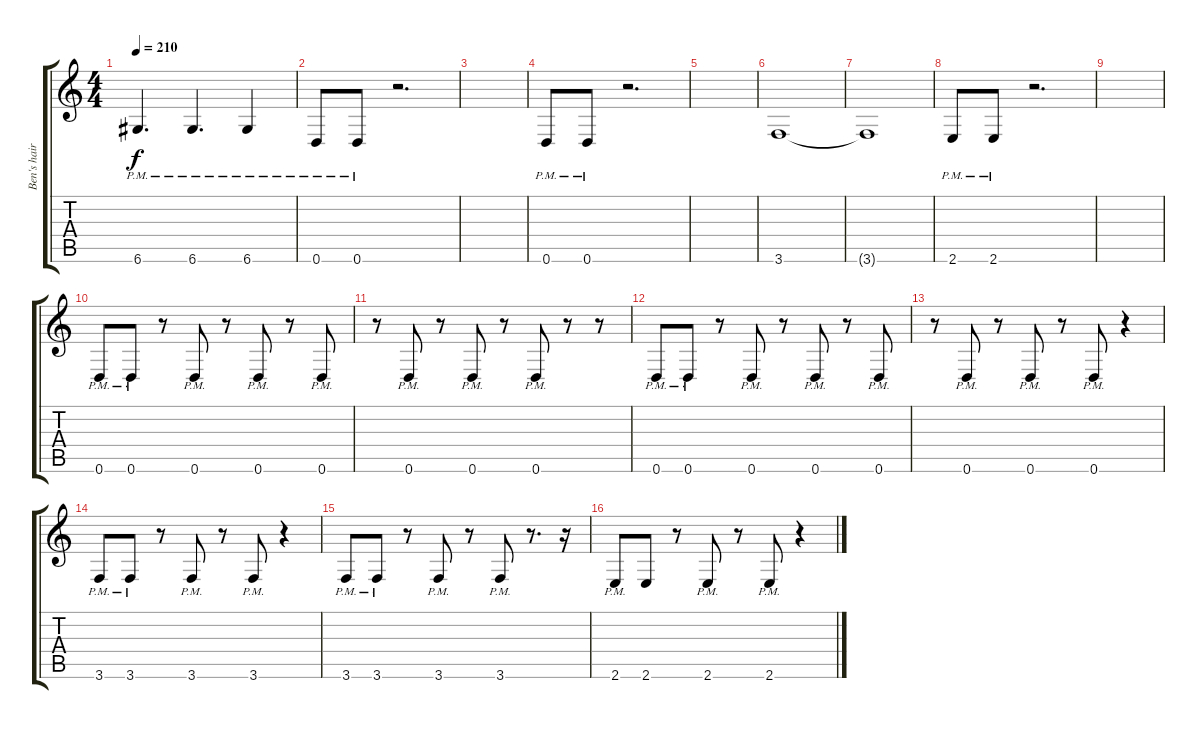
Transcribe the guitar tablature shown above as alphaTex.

\track ("Ben's hair" "Ben's hair") {instrument slapbass1}
\staff {score tabs}
\tuning (E4 B3 G3 D3 A2 D2) {hide}
\ts (4 4)
\tempo 210
\clef g2
\ks c
6.6{pm}.4{d dy f} 6.6{pm}.4{d} 6.6{pm}.4 |
0.6{pm}.8 0.6{pm}.8 r.2{d} |
|
0.6{pm}.8 0.6{pm}.8 r.2{d} |
|
3.6.1 |
3.6{t}.1 |
2.6{pm}.8 2.6{pm}.8 r.2{d} |
|
0.6{pm}.8 0.6{pm}.8 r.8 0.6{pm}.8 r.8 0.6{pm}.8 r.8 0.6{pm}.8 |
r.8 0.6{pm}.8 r.8 0.6{pm}.8 r.8 0.6{pm}.8 r.8 r.8 |
0.6{pm}.8 0.6{pm}.8 r.8 0.6{pm}.8 r.8 0.6{pm}.8 r.8 0.6{pm}.8 |
r.8 0.6{pm}.8 r.8 0.6{pm}.8 r.8 0.6{pm}.8 r.4 |
3.6{pm}.8 3.6{pm}.8 r.8 3.6{pm}.8 r.8 3.6{pm}.8 r.4 |
3.6{pm}.8 3.6{pm}.8 r.8 3.6{pm}.8 r.8 3.6{pm}.8 r.8{d} r.16 |
2.6{pm}.8 2.6.8 r.8 2.6{pm}.8 r.8 2.6{pm}.8 r.4
